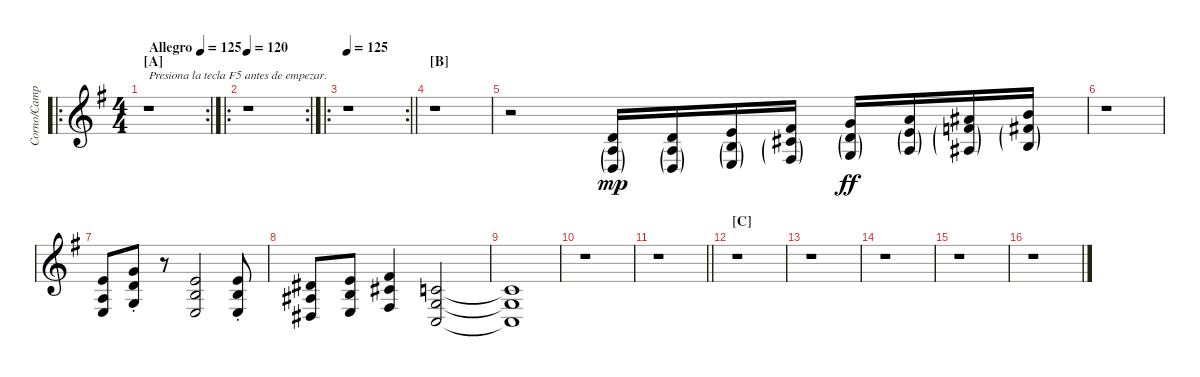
\track ("Corno/Campanas t./ Xilofono" "Corno/Camp") {instrument frenchhorn}
\staff {score}
\tuning (E4 B3 G3 D3 A2 E2) {hide}
\ro
\rc 2
\ts (4 4)
\section ("" "[A]")
\tempo (125 "Allegro")
\clef g2
\ks g
r.1{txt "Presiona la tecla F5 antes de empezar." dy mp instrument frenchhorn} |
\ro
\rc 2
\tempo 120
r.1 |
\ro
\rc 2
\tempo 125
\barLineRight lightlight
r.1 |
\section ("" "[B]")
r.1 |
r.2 (3.2 2.3{g} 0.4{g}).16 (3.2 2.3{g} 0.4{g}).16 (5.2 4.3{g} 2.4{g}).16 (7.2 6.3{g} 4.4{g}).16 (3.1 3.2{g} 0.3{g}).16{dy ff} (5.1 5.2{g} 2.3{g}).16 (6.1 6.2{g} 3.3{g}).16 (7.1 7.2{g} 4.3{g}).16 |
r.1 |
(0.1 2.3 2.4).8{volume 14} (3.1 3.2 0.3{st}).8 r.8 (0.1 0.2 2.4).2 (0.1 0.2 2.4{st}).8 |
(4.2 3.3 1.4).8 (0.1 0.2 2.4).8 (2.1 2.2 4.4).4 (1.2 0.3 3.5).2 |
(1.2{t} 0.3{t} 3.5{t}).1 |
r.1 |
\barLineRight lightlight
r.1 |
\section ("" "[C]")
r.1 |
r.1 |
r.1 |
r.1 |
r.1
